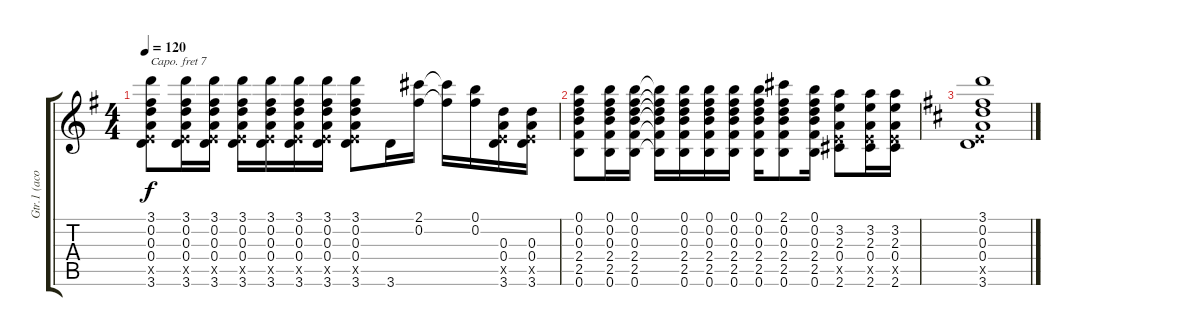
\track ("Gtr.1 (acous.)" "Gtr.1 (aco") {instrument acousticguitarsteel}
\staff {score tabs}
\capo 7
\tuning (E4 B3 G3 D3 A2 E2) {hide}
\ts (4 4)
\tempo 120
\clef g2
\ks g
(3.1 0.2 0.3 0.4 0.5{x} 3.6).8{dy f} (3.1 0.2 0.3 0.4 0.5{x} 3.6).16 (3.1 0.2 0.3 0.4 0.5{x} 3.6).16 (3.1 0.2 0.3 0.4 0.5{x} 3.6).16 (3.1 0.2 0.3 0.4 0.5{x} 3.6).16 (3.1 0.2 0.3 0.4 0.5{x} 3.6).16 (3.1 0.2 0.3 0.4 0.5{x} 3.6).16 (3.1 0.2 0.3 0.4 0.5{x} 3.6).8 3.6.16 (2.1 0.2).16 (2.1{t} 0.2{t}).16 (0.1 0.2).16 (0.3 0.4 0.5{x} 3.6).16 (0.3 0.4 0.5{x} 3.6).16 |
(0.1 0.2 0.3 2.4 2.5 0.6).8 (0.1 0.2 0.3 2.4 2.5 0.6).16 (0.1 0.2 0.3 2.4 2.5 0.6).16 (0.1{t} 0.2{t} 0.3{t} 2.4{t} 2.5{t} 0.6{t}).16 (0.1 0.2 0.3 2.4 2.5 0.6).16 (0.1 0.2 0.3 2.4 2.5 0.6).16 (0.1 0.2 0.3 2.4 2.5 0.6).16 (0.1 0.2 0.3 2.4 2.5 0.6).16 (2.1 0.2 0.3 2.4 2.5 0.6).8 (0.1 0.2 0.3 2.4 2.5 0.6).16 (3.2 2.3 0.4 0.5{x} 2.6).8 (3.2 2.3 0.4 0.5{x} 2.6).16 (3.2 2.3 0.4 0.5{x} 2.6).16 |
\ks d
(3.1 0.2 0.3 0.4 0.5{x} 3.6).1
